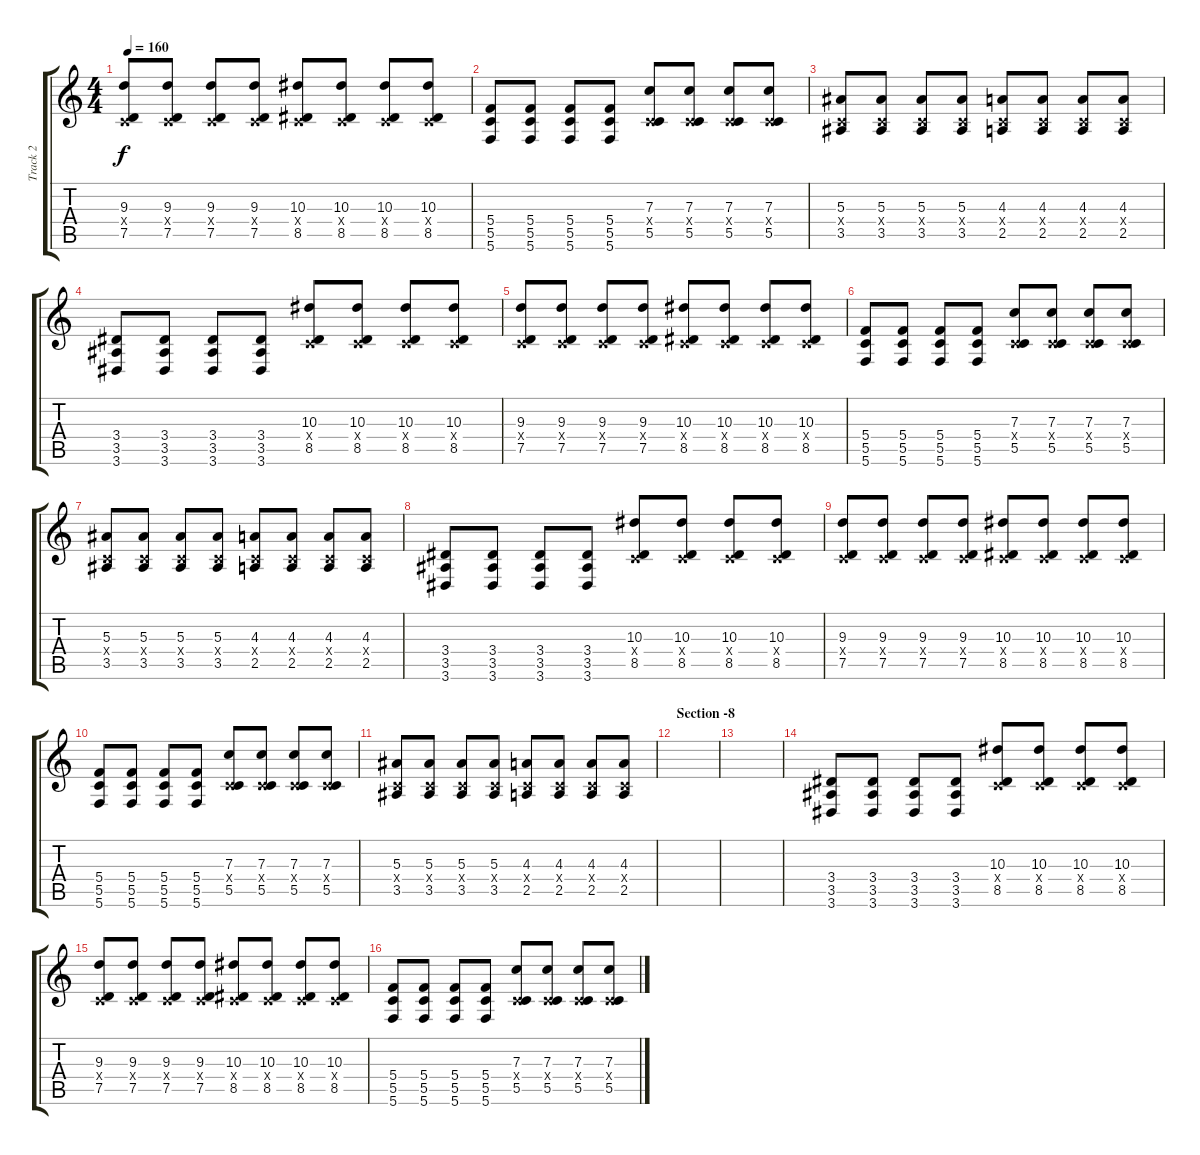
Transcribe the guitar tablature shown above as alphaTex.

\track ("Track 2" "Track 2") {instrument acousticguitarnylon}
\staff {score tabs}
\tuning (D4 A3 F3 C3 G2 C2) {hide}
\ts (4 4)
\tempo 160
\clef g2
\ks c
(9.3 0.4{x} 7.5).8{dy f} (9.3 0.4{x} 7.5).8 (9.3 0.4{x} 7.5).8 (9.3 0.4{x} 7.5).8 (10.3 0.4{x} 8.5).8 (10.3 0.4{x} 8.5).8 (10.3 0.4{x} 8.5).8 (10.3 0.4{x} 8.5).8 |
(5.4 5.5 5.6).8 (5.4 5.5 5.6).8 (5.4 5.5 5.6).8 (5.4 5.5 5.6).8 (7.3 0.4{x} 5.5).8 (7.3 0.4{x} 5.5).8 (7.3 0.4{x} 5.5).8 (7.3 0.4{x} 5.5).8 |
(5.3 0.4{x} 3.5).8 (5.3 0.4{x} 3.5).8 (5.3 0.4{x} 3.5).8 (5.3 0.4{x} 3.5).8 (4.3 0.4{x} 2.5).8 (4.3 0.4{x} 2.5).8 (4.3 0.4{x} 2.5).8 (4.3 0.4{x} 2.5).8 |
(3.4 3.5 3.6).8{instrument distortionguitar} (3.4 3.5 3.6).8 (3.4 3.5 3.6).8 (3.4 3.5 3.6).8 (10.3 0.4{x} 8.5).8 (10.3 0.4{x} 8.5).8 (10.3 0.4{x} 8.5).8 (10.3 0.4{x} 8.5).8 |
(9.3 0.4{x} 7.5).8 (9.3 0.4{x} 7.5).8 (9.3 0.4{x} 7.5).8 (9.3 0.4{x} 7.5).8 (10.3 0.4{x} 8.5).8 (10.3 0.4{x} 8.5).8 (10.3 0.4{x} 8.5).8 (10.3 0.4{x} 8.5).8 |
(5.4 5.5 5.6).8 (5.4 5.5 5.6).8 (5.4 5.5 5.6).8 (5.4 5.5 5.6).8 (7.3 0.4{x} 5.5).8 (7.3 0.4{x} 5.5).8 (7.3 0.4{x} 5.5).8 (7.3 0.4{x} 5.5).8 |
(5.3 0.4{x} 3.5).8 (5.3 0.4{x} 3.5).8 (5.3 0.4{x} 3.5).8 (5.3 0.4{x} 3.5).8 (4.3 0.4{x} 2.5).8 (4.3 0.4{x} 2.5).8 (4.3 0.4{x} 2.5).8 (4.3 0.4{x} 2.5).8 |
(3.4 3.5 3.6).8{instrument distortionguitar} (3.4 3.5 3.6).8 (3.4 3.5 3.6).8 (3.4 3.5 3.6).8 (10.3 0.4{x} 8.5).8 (10.3 0.4{x} 8.5).8 (10.3 0.4{x} 8.5).8 (10.3 0.4{x} 8.5).8 |
(9.3 0.4{x} 7.5).8 (9.3 0.4{x} 7.5).8 (9.3 0.4{x} 7.5).8 (9.3 0.4{x} 7.5).8 (10.3 0.4{x} 8.5).8 (10.3 0.4{x} 8.5).8 (10.3 0.4{x} 8.5).8 (10.3 0.4{x} 8.5).8 |
(5.4 5.5 5.6).8 (5.4 5.5 5.6).8 (5.4 5.5 5.6).8 (5.4 5.5 5.6).8 (7.3 0.4{x} 5.5).8 (7.3 0.4{x} 5.5).8 (7.3 0.4{x} 5.5).8 (7.3 0.4{x} 5.5).8 |
(5.3 0.4{x} 3.5).8 (5.3 0.4{x} 3.5).8 (5.3 0.4{x} 3.5).8 (5.3 0.4{x} 3.5).8 (4.3 0.4{x} 2.5).8 (4.3 0.4{x} 2.5).8 (4.3 0.4{x} 2.5).8 (4.3 0.4{x} 2.5).8 |
\section ("" "Section -8")
|
|
(3.4 3.5 3.6).8{instrument distortionguitar} (3.4 3.5 3.6).8 (3.4 3.5 3.6).8 (3.4 3.5 3.6).8 (10.3 0.4{x} 8.5).8 (10.3 0.4{x} 8.5).8 (10.3 0.4{x} 8.5).8 (10.3 0.4{x} 8.5).8 |
(9.3 0.4{x} 7.5).8 (9.3 0.4{x} 7.5).8 (9.3 0.4{x} 7.5).8 (9.3 0.4{x} 7.5).8 (10.3 0.4{x} 8.5).8 (10.3 0.4{x} 8.5).8 (10.3 0.4{x} 8.5).8 (10.3 0.4{x} 8.5).8 |
(5.4 5.5 5.6).8 (5.4 5.5 5.6).8 (5.4 5.5 5.6).8 (5.4 5.5 5.6).8 (7.3 0.4{x} 5.5).8 (7.3 0.4{x} 5.5).8 (7.3 0.4{x} 5.5).8 (7.3 0.4{x} 5.5).8
